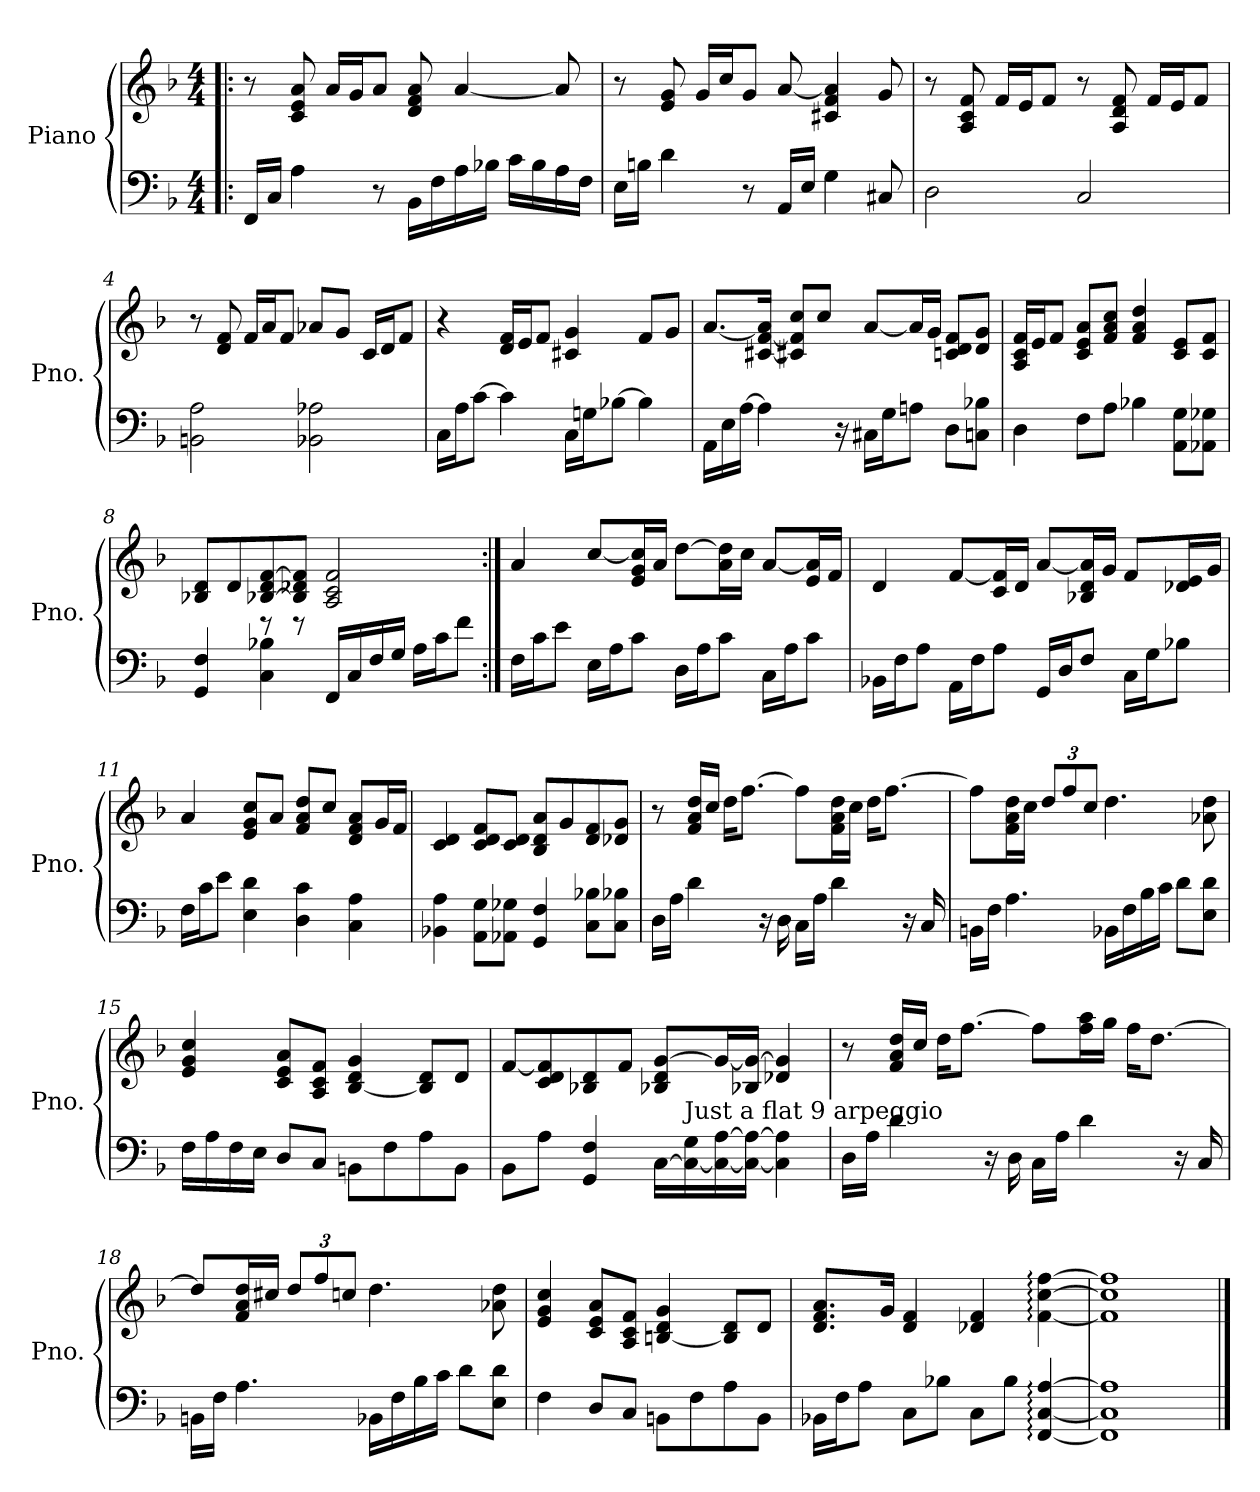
**kern	**kern
*part1	*part1
*staff2	*staff1
*I"Piano	*
*I'Pno.	*
*clefF4	*clefG2
*k[b-]	*k[b-]
*M4/4	*M4/4
*MM65	*MM65
=1!|:	=1!|:
16FF/LL	8r
16C/JJ	.
4A\	8c/ 8e/ 8a/
.	16a/LL
.	16g/J
8r	8a/J
16BB-\LL	8d/ 8f/ 8a/
16F\	.
16A\	[4a/
16B-X\JJ	.
16c\LL	.
16B-\	.
16A\	8a/]
16F\JJ	.
=2	=2
16E\LL	8r
16Bn\JJ	.
4d\	8e/ 8g/
.	16g/LL
.	16cc/J
8r	8g/J
16AA/LL	[8a/
16E/JJ	.
4G\	4c#X/ 4f/ 4a/]
8C#X/	8g/
=3	=3
2D\	8r
.	8A/ 8c/ 8f/
.	16f/LL
.	16e/J
.	8f/J
2C/	8r
.	8A/ 8d/ 8f/
.	16f/LL
.	16e/J
.	8f/J
=4	=4
2BBn\ 2A\	8r
.	8d/ 8f/
.	16f/LL
.	16a/J
.	8f/J
2BB-X\ 2A-X\	8a-X/L
.	8g/J
.	16c/LL
.	16d/J
.	8f/J
!!LO:LB:g=z
=5	=5
16C\LL	4r
16A\J	.
[8c\J	.
4c\]	16d/ 16f/LL
.	16e/J
.	8f/J
16C\LL	4c#X/ 4g/
16Gn\J	.
[8B-X\J	.
4B-\]	8f/L
.	8g/J
=6	=6
16AA\LL	[8.a/L
16E\	.
[16A\JJ	.
4A\]	[16c#X/ [16f/ 16a/]Jk
.	8c#X/] 8f/] 8cc/L
.	8cc/J
16r	.
16C#X\LL	[8a/L
16G\J	.
8An\J	16a/L]
.	16g/JJ
8D\L	8cn/ 8d/ 8f/L
8Cn\ 8B-X\J	8d/ 8g/J
=7	=7
4D\	16A/ 16c/ 16f/LL
.	16e/J
.	8f/J
8F\L	8c/ 8e/ 8a/L
8A\J	8f/ 8a/ 8cc/J
4B-X\	4f/ 4a/ 4dd/
8AA\ 8G\L	8c/ 8e/L
8AA-X\ 8G-X\J	8c/ 8f/J
=8	=8
*	*^
4GG/ 4F/	8B-X/ 8d/L	4ryy
.	8d/	.
4C\ 4B-X\	[8B-X/ 8d/ [8f/	8r
.	8B-/] 8d-X/ 8f/]J	8r
16FF/LL	2A/ 2c/ 2f/	2ryy
16C/	.	.
16F/	.	.
16G/JJ	.	.
16A\LL	.	.
16c\J	.	.
8f\J	.	.
*	*v	*v
!!LO:LB:g=z
=9:|!	=9:|!
16F\LL	4a/
16c\J	.
8e\J	.
16E\LL	[8cc/L
16A\J	.
8c\J	16e/ 16g/ 16cc/]L
.	16a/JJ
16D\LL	[8dd\L
16A\J	.
8c\J	16a\ 16dd\]L
.	16cc\JJ
16C\LL	[8a/L
16A\J	.
8c\J	16e/ 16a/]L
.	16f/JJ
=10	=10
16BB-X\LL	4d/
16F\J	.
8A\J	.
16AA\LL	[8f/L
16F\J	.
8A\J	16c/ 16f/]L
.	16d/JJ
16GG/LL	[8a/L
16D/J	.
8F/J	16B-X/ 16d/ 16a/]L
.	16g/JJ
16C\LL	8f/L
16G\J	.
8B-X\J	16d-X/ 16e/L
.	16g/JJ
=11	=11
16F\LL	4a/
16c\J	.
8e\J	.
4E\ 4d\	8e/ 8g/ 8cc/L
.	8a/J
4D\ 4c\	8f/ 8a/ 8dd/L
.	8cc/J
4C\ 4A\	8d/ 8f/ 8a/L
.	16g/L
.	16f/JJ
=12	=12
4BB-X\ 4A\	4c/ 4d/
8AA\ 8G\L	8c/ 8d/ 8f/L
8AA-X\ 8G-X\J	8c/ 8d/J
4GG/ 4F/	8B-/ 8d/ 8a/L
.	8g/
8C\ 8B-X\L	8d/ 8f/
8C\ 8B-X\J	8d-X/ 8g/J
!!LO:LB:g=z
=13	=13
16D\LL	8r
16A\JJ	.
4d\	16f/ 16a/ 16dd/LL
.	16cc/JJ
.	16dd\KL
.	[8.ff\J
16r	.
16D\	.
16C\LL	8ff\L]
16A\JJ	.
4d\	16f\ 16a\ 16dd\L
.	16cc\JJ
.	16dd\KL
.	[8.ff\J
16r	.
16C/	.
=14	=14
16BBn\LL	8ff\L]
16F\JJ	.
4.A\	16f\ 16a\ 16dd\L
.	16cc\JJ
*	*Xbrackettup
.	12dd/L
.	12ff/
.	12cc/J
16BB-X\LL	4.dd\
16F\	.
16B-\	.
16c\JJ	.
8d\L	.
8E\ 8d\J	8a-X\ 8dd\
=15	=15
16F\LL	4e/ 4g/ 4cc/
16A\	.
16F\	.
16E\JJ	.
8D/L	8c/ 8e/ 8a/L
8C/J	8A/ 8c/ 8f/J
8BBn\L	[4B-/ 4d/ 4g/
8F\	.
8A\	8B-/] 8d/L
8BB\J	8d/J
=16	=16
8BB-\L	[8f/L
8A\J	8c/ 8d/ 8f/]
4GG/ 4F/	8B-X/ 8d/
.	8f/J
[16C\LL	8B-X/ 8d/ [8g/L
!LO:TX:a:t=Just a flat 9 arpeggio	!
16C\_ 16G\	.
16C\_ [16A\	16g/L_
16C\_ 16A\_JJ	16B-X/ 16g/_JJ
4C\] 4A\]	4d-X/ 4g/]
!!LO:LB:g=z
=17	=17
16D\LL	8r
16A\JJ	.
4d\	16f/ 16a/ 16dd/LL
.	16cc/JJ
.	16dd\KL
.	[8.ff\J
16r	.
16D\	.
16C\LL	8ff\L]
16A\JJ	.
4d\	16ff\ 16aa\L
.	16gg\JJ
.	16ff\KL
.	[8.dd\J
16r	.
16C/	.
=18	=18
16BBn\LL	8dd/L]
16F\JJ	.
4.A\	16f/ 16a/ 16dd/L
.	16cc#X/JJ
.	12dd/L
.	12ff/
.	12ccn/J
16BB-X\LL	4.dd\
16F\	.
16B-\	.
16c\JJ	.
8d\L	.
8E\ 8d\J	8a-X\ 8dd\
=19	=19
4F\	4e/ 4g/ 4cc/
8D/L	8c/ 8e/ 8a/L
8C/J	8A/ 8c/ 8f/J
8BBn\L	[4Bn/ 4d/ 4g/
8F\	.
8A\	8B/] 8d/L
8BB\J	8d/J
=20	=20
16BB-X\LL	8.d/ 8.f/ 8.a/L
16F\J	.
8A\J	.
.	16g/Jk
8C\L	4d/ 4f/
8B-X\J	.
8C\L	4d-X/ 4f/
8B-\J	.
[4FF/: [4C/: [4A/:	[4f\: [4cc\: [4ff\:
=21	=21
1FF] 1C] 1A]	1f] 1cc] 1ff]
==	==
*-	*-
